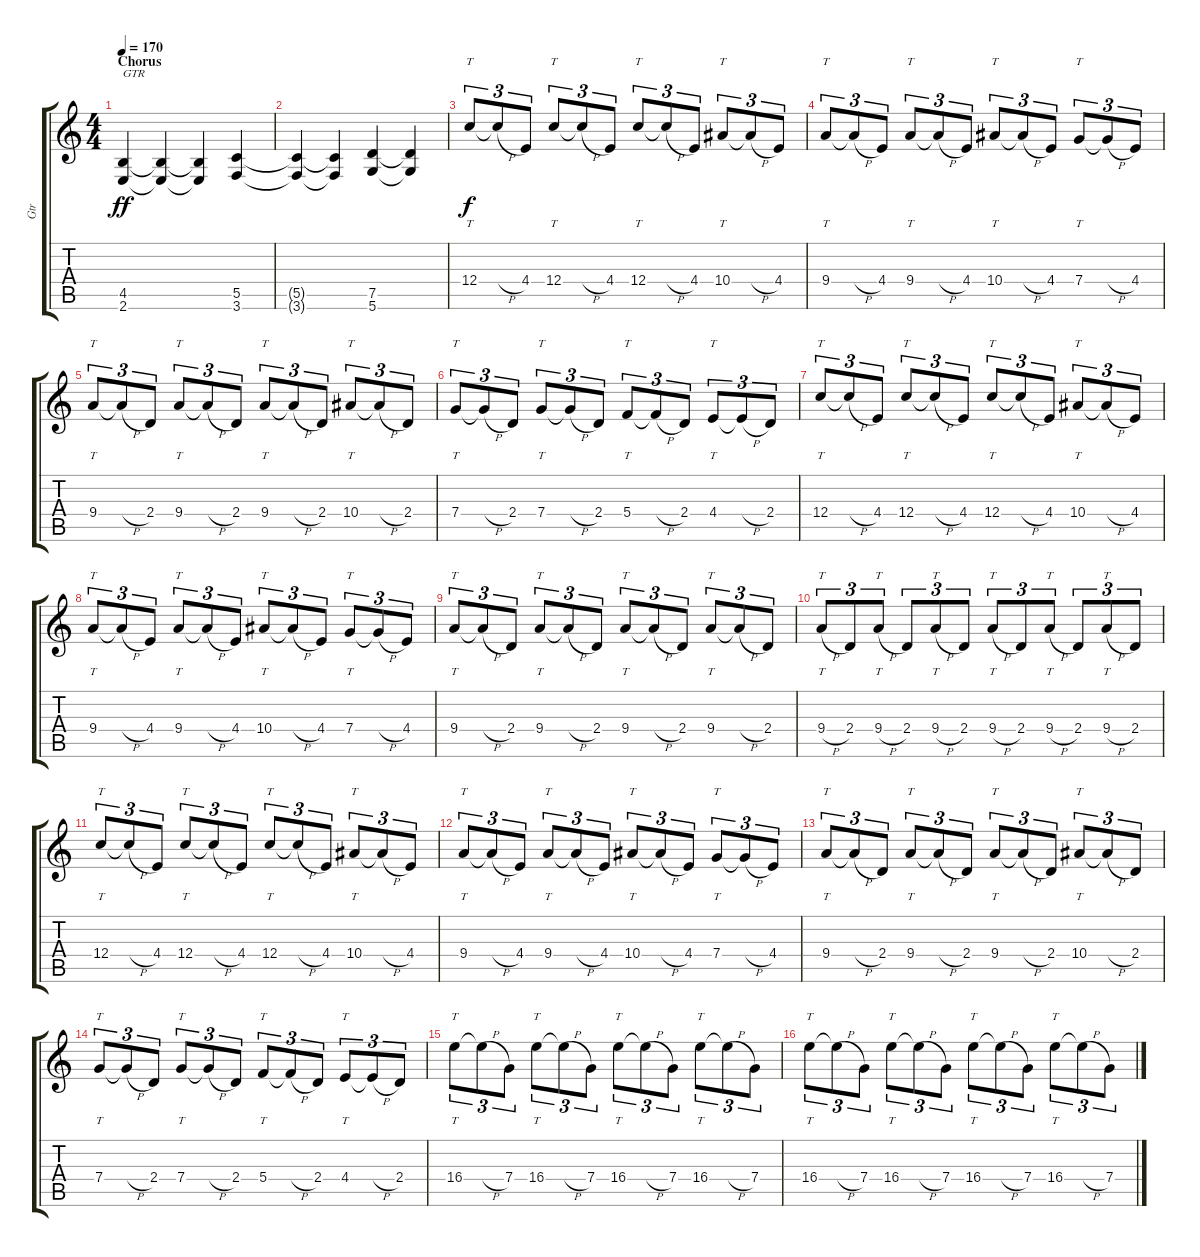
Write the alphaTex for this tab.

\track ("Gtr" "Gtr") {instrument overdrivenguitar}
\staff {score tabs}
\tuning (D4 A3 F3 C3 G2 D2) {hide}
\ts (4 4)
\section ("" "Chorus")
\tempo 170
\clef g2
\ks c
(4.5 2.6).4{txt "GTR" dy ff instrument overdrivenguitar} (4.5{t} 2.6{t}).4 (4.5{t} 2.6{t}).4 (5.5 3.6).4 |
(5.5{t} 3.6{t}).4 (5.5{t} 3.6{t}).4 (7.5 5.6).4 (7.5{t} 5.6{t}).4 |
12.4.8{tt tu (3 2) dy f} 12.4{h t}.8{tu (3 2)} 4.4.8{tu (3 2)} 12.4.8{tt tu (3 2)} 12.4{h t}.8{tu (3 2)} 4.4.8{tu (3 2)} 12.4.8{tt tu (3 2)} 12.4{h t}.8{tu (3 2)} 4.4.8{tu (3 2)} 10.4.8{tt tu (3 2)} 10.4{h t}.8{tu (3 2)} 4.4.8{tu (3 2)} |
9.4.8{tt tu (3 2)} 9.4{h t}.8{tu (3 2)} 4.4.8{tu (3 2)} 9.4.8{tt tu (3 2)} 9.4{h t}.8{tu (3 2)} 4.4.8{tu (3 2)} 10.4.8{tt tu (3 2)} 10.4{h t}.8{tu (3 2)} 4.4.8{tu (3 2)} 7.4.8{tt tu (3 2)} 7.4{h t}.8{tu (3 2)} 4.4.8{tu (3 2)} |
9.4.8{tt tu (3 2)} 9.4{h t}.8{tu (3 2)} 2.4.8{tu (3 2)} 9.4.8{tt tu (3 2)} 9.4{h t}.8{tu (3 2)} 2.4.8{tu (3 2)} 9.4.8{tt tu (3 2)} 9.4{h t}.8{tu (3 2)} 2.4.8{tu (3 2)} 10.4.8{tt tu (3 2)} 10.4{h t}.8{tu (3 2)} 2.4.8{tu (3 2)} |
7.4.8{tt tu (3 2)} 7.4{h t}.8{tu (3 2)} 2.4.8{tu (3 2)} 7.4.8{tt tu (3 2)} 7.4{h t}.8{tu (3 2)} 2.4.8{tu (3 2)} 5.4.8{tt tu (3 2)} 5.4{h t}.8{tu (3 2)} 2.4.8{tu (3 2)} 4.4.8{tt tu (3 2)} 4.4{h t}.8{tu (3 2)} 2.4.8{tu (3 2)} |
12.4.8{tt tu (3 2)} 12.4{h t}.8{tu (3 2)} 4.4.8{tu (3 2)} 12.4.8{tt tu (3 2)} 12.4{h t}.8{tu (3 2)} 4.4.8{tu (3 2)} 12.4.8{tt tu (3 2)} 12.4{h t}.8{tu (3 2)} 4.4.8{tu (3 2)} 10.4.8{tt tu (3 2)} 10.4{h t}.8{tu (3 2)} 4.4.8{tu (3 2)} |
9.4.8{tt tu (3 2)} 9.4{h t}.8{tu (3 2)} 4.4.8{tu (3 2)} 9.4.8{tt tu (3 2)} 9.4{h t}.8{tu (3 2)} 4.4.8{tu (3 2)} 10.4.8{tt tu (3 2)} 10.4{h t}.8{tu (3 2)} 4.4.8{tu (3 2)} 7.4.8{tt tu (3 2)} 7.4{h t}.8{tu (3 2)} 4.4.8{tu (3 2)} |
9.4.8{tt tu (3 2)} 9.4{h t}.8{tu (3 2)} 2.4.8{tu (3 2)} 9.4.8{tt tu (3 2)} 9.4{h t}.8{tu (3 2)} 2.4.8{tu (3 2)} 9.4.8{tt tu (3 2)} 9.4{h t}.8{tu (3 2)} 2.4.8{tu (3 2)} 9.4.8{tt tu (3 2)} 9.4{h t}.8{tu (3 2)} 2.4.8{tu (3 2)} |
9.4{h}.8{tt tu (3 2)} 2.4.8{tu (3 2)} 9.4{h}.8{tt tu (3 2)} 2.4.8{tu (3 2)} 9.4{h}.8{tt tu (3 2)} 2.4.8{tu (3 2)} 9.4{h}.8{tt tu (3 2)} 2.4.8{tu (3 2)} 9.4{h}.8{tt tu (3 2)} 2.4.8{tu (3 2)} 9.4{h}.8{tt tu (3 2)} 2.4.8{tu (3 2)} |
12.4.8{tt tu (3 2)} 12.4{h t}.8{tu (3 2)} 4.4.8{tu (3 2)} 12.4.8{tt tu (3 2)} 12.4{h t}.8{tu (3 2)} 4.4.8{tu (3 2)} 12.4.8{tt tu (3 2)} 12.4{h t}.8{tu (3 2)} 4.4.8{tu (3 2)} 10.4.8{tt tu (3 2)} 10.4{h t}.8{tu (3 2)} 4.4.8{tu (3 2)} |
9.4.8{tt tu (3 2)} 9.4{h t}.8{tu (3 2)} 4.4.8{tu (3 2)} 9.4.8{tt tu (3 2)} 9.4{h t}.8{tu (3 2)} 4.4.8{tu (3 2)} 10.4.8{tt tu (3 2)} 10.4{h t}.8{tu (3 2)} 4.4.8{tu (3 2)} 7.4.8{tt tu (3 2)} 7.4{h t}.8{tu (3 2)} 4.4.8{tu (3 2)} |
9.4.8{tt tu (3 2)} 9.4{h t}.8{tu (3 2)} 2.4.8{tu (3 2)} 9.4.8{tt tu (3 2)} 9.4{h t}.8{tu (3 2)} 2.4.8{tu (3 2)} 9.4.8{tt tu (3 2)} 9.4{h t}.8{tu (3 2)} 2.4.8{tu (3 2)} 10.4.8{tt tu (3 2)} 10.4{h t}.8{tu (3 2)} 2.4.8{tu (3 2)} |
7.4.8{tt tu (3 2)} 7.4{h t}.8{tu (3 2)} 2.4.8{tu (3 2)} 7.4.8{tt tu (3 2)} 7.4{h t}.8{tu (3 2)} 2.4.8{tu (3 2)} 5.4.8{tt tu (3 2)} 5.4{h t}.8{tu (3 2)} 2.4.8{tu (3 2)} 4.4.8{tt tu (3 2)} 4.4{h t}.8{tu (3 2)} 2.4.8{tu (3 2)} |
16.4.8{tt tu (3 2)} 16.4{h t}.8{tu (3 2)} 7.4.8{tu (3 2)} 16.4.8{tt tu (3 2)} 16.4{h t}.8{tu (3 2)} 7.4.8{tu (3 2)} 16.4.8{tt tu (3 2)} 16.4{h t}.8{tu (3 2)} 7.4.8{tu (3 2)} 16.4.8{tt tu (3 2)} 16.4{h t}.8{tu (3 2)} 7.4.8{tu (3 2)} |
16.4.8{tt tu (3 2)} 16.4{h t}.8{tu (3 2)} 7.4.8{tu (3 2)} 16.4.8{tt tu (3 2)} 16.4{h t}.8{tu (3 2)} 7.4.8{tu (3 2)} 16.4.8{tt tu (3 2)} 16.4{h t}.8{tu (3 2)} 7.4.8{tu (3 2)} 16.4.8{tt tu (3 2)} 16.4{h t}.8{tu (3 2)} 7.4.8{tu (3 2)}
